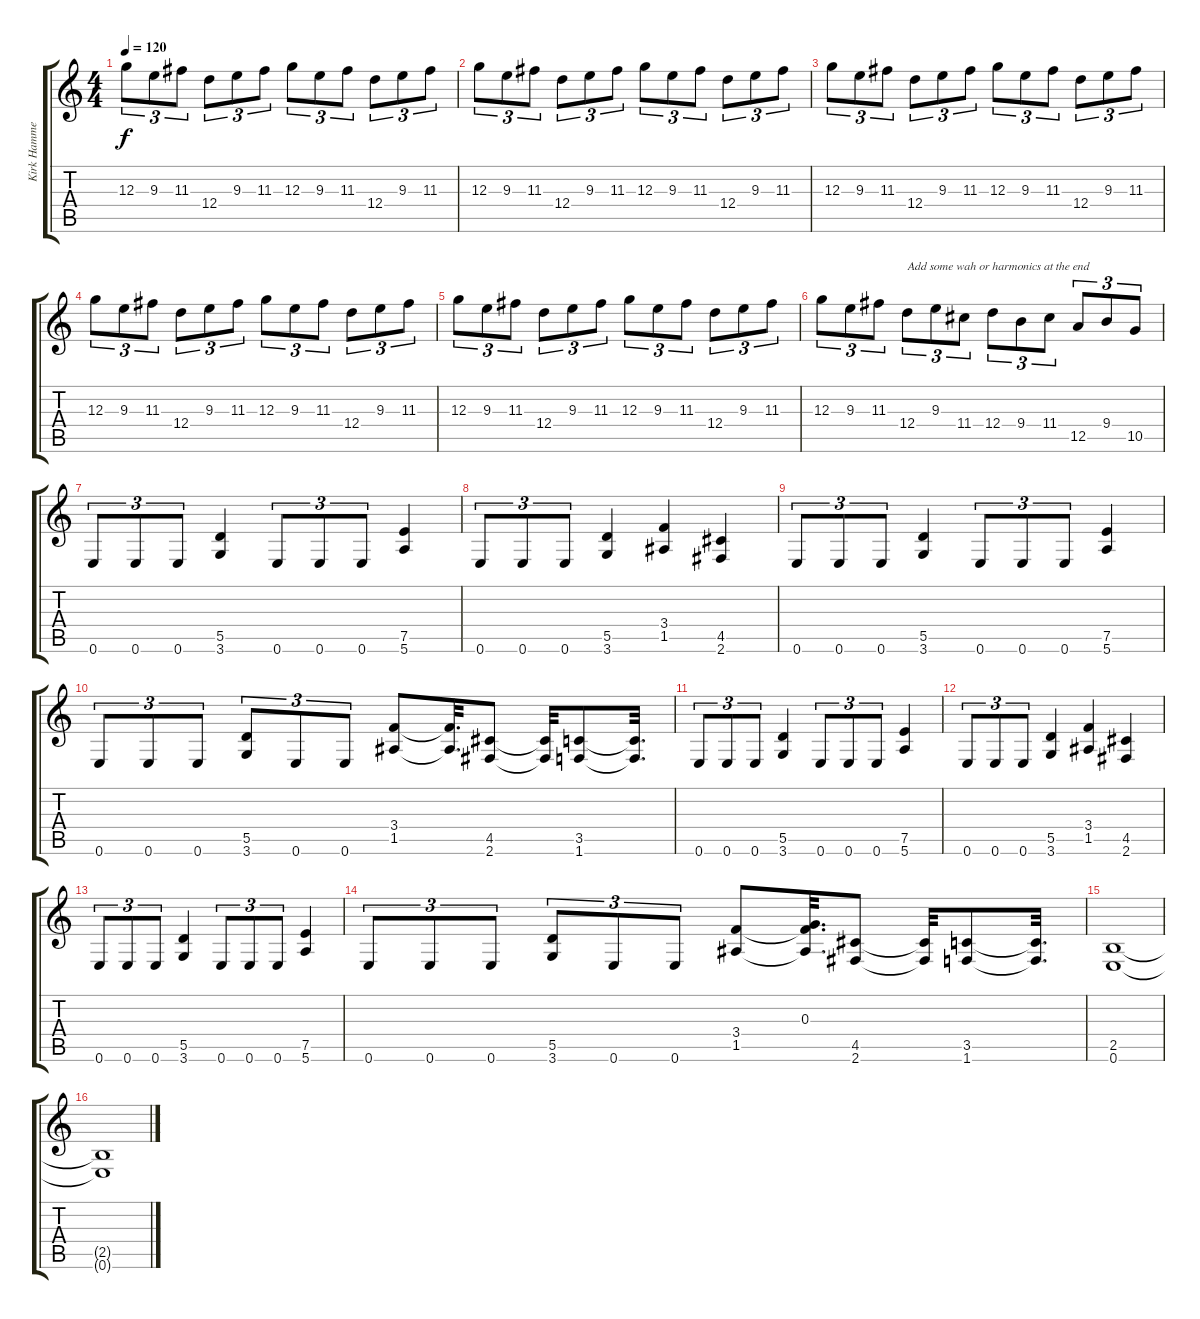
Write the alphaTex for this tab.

\track ("Kirk Hammett" "Kirk Hamme") {instrument distortionguitar}
\staff {score tabs}
\tuning (E4 B3 G3 D3 A2 E2) {hide}
\ts (4 4)
\tempo 120
\clef g2
\ks c
12.3.8{tu (3 2) dy f} 9.3.8{tu (3 2)} 11.3.8{tu (3 2)} 12.4.8{tu (3 2)} 9.3.8{tu (3 2)} 11.3.8{tu (3 2)} 12.3.8{tu (3 2)} 9.3.8{tu (3 2)} 11.3.8{tu (3 2)} 12.4.8{tu (3 2)} 9.3.8{tu (3 2)} 11.3.8{tu (3 2)} |
12.3.8{tu (3 2)} 9.3.8{tu (3 2)} 11.3.8{tu (3 2)} 12.4.8{tu (3 2)} 9.3.8{tu (3 2)} 11.3.8{tu (3 2)} 12.3.8{tu (3 2)} 9.3.8{tu (3 2)} 11.3.8{tu (3 2)} 12.4.8{tu (3 2)} 9.3.8{tu (3 2)} 11.3.8{tu (3 2)} |
12.3.8{tu (3 2)} 9.3.8{tu (3 2)} 11.3.8{tu (3 2)} 12.4.8{tu (3 2)} 9.3.8{tu (3 2)} 11.3.8{tu (3 2)} 12.3.8{tu (3 2)} 9.3.8{tu (3 2)} 11.3.8{tu (3 2)} 12.4.8{tu (3 2)} 9.3.8{tu (3 2)} 11.3.8{tu (3 2)} |
12.3.8{tu (3 2)} 9.3.8{tu (3 2)} 11.3.8{tu (3 2)} 12.4.8{tu (3 2)} 9.3.8{tu (3 2)} 11.3.8{tu (3 2)} 12.3.8{tu (3 2)} 9.3.8{tu (3 2)} 11.3.8{tu (3 2)} 12.4.8{tu (3 2)} 9.3.8{tu (3 2)} 11.3.8{tu (3 2)} |
12.3.8{tu (3 2)} 9.3.8{tu (3 2)} 11.3.8{tu (3 2)} 12.4.8{tu (3 2)} 9.3.8{tu (3 2)} 11.3.8{tu (3 2)} 12.3.8{tu (3 2)} 9.3.8{tu (3 2)} 11.3.8{tu (3 2)} 12.4.8{tu (3 2)} 9.3.8{tu (3 2)} 11.3.8{tu (3 2)} |
12.3.8{tu (3 2)} 9.3.8{tu (3 2)} 11.3.8{tu (3 2)} 12.4.8{tu (3 2) txt "Add some wah or harmonics at the end"} 9.3.8{tu (3 2)} 11.4.8{tu (3 2)} 12.4.8{tu (3 2)} 9.4.8{tu (3 2)} 11.4.8{tu (3 2)} 12.5.8{tu (3 2)} 9.4.8{tu (3 2)} 10.5.8{tu (3 2)} |
0.6.8{tu (3 2)} 0.6.8{tu (3 2)} 0.6.8{tu (3 2)} (5.5 3.6).4 0.6.8{tu (3 2)} 0.6.8{tu (3 2)} 0.6.8{tu (3 2)} (7.5 5.6).4 |
0.6.8{tu (3 2)} 0.6.8{tu (3 2)} 0.6.8{tu (3 2)} (5.5 3.6).4 (3.4 1.5).4 (4.5 2.6).4 |
0.6.8{tu (3 2)} 0.6.8{tu (3 2)} 0.6.8{tu (3 2)} (5.5 3.6).4 0.6.8{tu (3 2)} 0.6.8{tu (3 2)} 0.6.8{tu (3 2)} (7.5 5.6).4 |
0.6.8{tu (3 2)} 0.6.8{tu (3 2)} 0.6.8{tu (3 2)} (5.5 3.6).8{tu (3 2)} 0.6.8{tu (3 2)} 0.6.8{tu (3 2)} (3.4 1.5).8 (3.4{t} 1.5{t}).32{d} (4.5 2.6).8 (4.5{t} 2.6{t}).32 (3.5 1.6).8 (3.5{t} 1.6{t}).32{d} |
0.6.8{tu (3 2)} 0.6.8{tu (3 2)} 0.6.8{tu (3 2)} (5.5 3.6).4 0.6.8{tu (3 2)} 0.6.8{tu (3 2)} 0.6.8{tu (3 2)} (7.5 5.6).4 |
0.6.8{tu (3 2)} 0.6.8{tu (3 2)} 0.6.8{tu (3 2)} (5.5 3.6).4 (3.4 1.5).4 (4.5 2.6).4 |
0.6.8{tu (3 2)} 0.6.8{tu (3 2)} 0.6.8{tu (3 2)} (5.5 3.6).4 0.6.8{tu (3 2)} 0.6.8{tu (3 2)} 0.6.8{tu (3 2)} (7.5 5.6).4 |
0.6.8{tu (3 2)} 0.6.8{tu (3 2)} 0.6.8{tu (3 2)} (5.5 3.6).8{tu (3 2)} 0.6.8{tu (3 2)} 0.6.8{tu (3 2)} (3.4 1.5).8 (0.3 3.4{t} 1.5{t}).32{d} (4.5 2.6).8 (4.5{t} 2.6{t}).32 (3.5 1.6).8 (3.5{t} 1.6{t}).32{d} |
(2.5 0.6).1 |
(2.5{t} 0.6{t}).1
